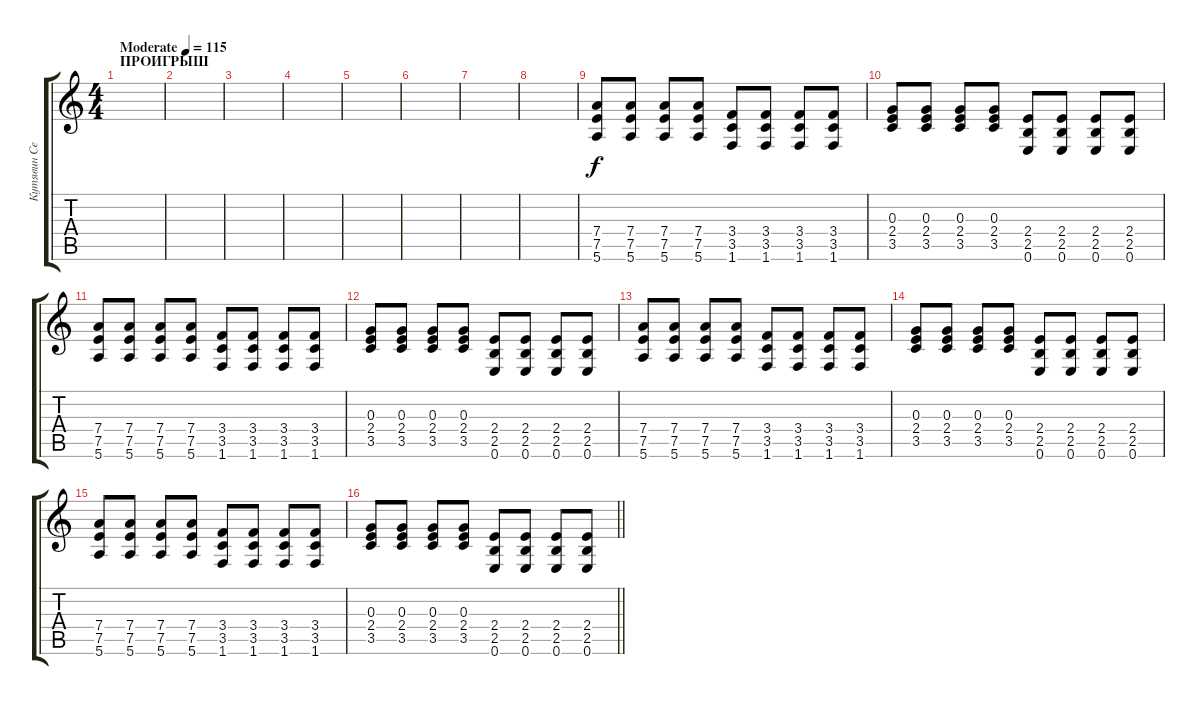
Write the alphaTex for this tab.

\track ("Кутявин Сергей" "Кутявин Се") {instrument distortionguitar}
\staff {score tabs}
\tuning (E4 B3 G3 D3 A2 E2) {hide}
\ts (4 4)
\section ("" "ПРОИГРЫШ")
\tempo (115 "Moderate")
\clef g2
\ks c
|
|
|
|
|
|
|
|
(7.4 7.5 5.6).8 (7.4 7.5 5.6).8 (7.4 7.5 5.6).8 (7.4 7.5 5.6).8 (3.4 3.5 1.6).8 (3.4 3.5 1.6).8 (3.4 3.5 1.6).8 (3.4 3.5 1.6).8 |
(0.3 2.4 3.5).8 (0.3 2.4 3.5).8 (0.3 2.4 3.5).8 (0.3 2.4 3.5).8 (2.4 2.5 0.6).8 (2.4 2.5 0.6).8 (2.4 2.5 0.6).8 (2.4 2.5 0.6).8 |
(7.4 7.5 5.6).8 (7.4 7.5 5.6).8 (7.4 7.5 5.6).8 (7.4 7.5 5.6).8 (3.4 3.5 1.6).8 (3.4 3.5 1.6).8 (3.4 3.5 1.6).8 (3.4 3.5 1.6).8 |
(0.3 2.4 3.5).8 (0.3 2.4 3.5).8 (0.3 2.4 3.5).8 (0.3 2.4 3.5).8 (2.4 2.5 0.6).8 (2.4 2.5 0.6).8 (2.4 2.5 0.6).8 (2.4 2.5 0.6).8 |
(7.4 7.5 5.6).8 (7.4 7.5 5.6).8 (7.4 7.5 5.6).8 (7.4 7.5 5.6).8 (3.4 3.5 1.6).8 (3.4 3.5 1.6).8 (3.4 3.5 1.6).8 (3.4 3.5 1.6).8 |
(0.3 2.4 3.5).8 (0.3 2.4 3.5).8 (0.3 2.4 3.5).8 (0.3 2.4 3.5).8 (2.4 2.5 0.6).8 (2.4 2.5 0.6).8 (2.4 2.5 0.6).8 (2.4 2.5 0.6).8 |
(7.4 7.5 5.6).8 (7.4 7.5 5.6).8 (7.4 7.5 5.6).8 (7.4 7.5 5.6).8 (3.4 3.5 1.6).8 (3.4 3.5 1.6).8 (3.4 3.5 1.6).8 (3.4 3.5 1.6).8 |
\barLineRight lightlight
(0.3 2.4 3.5).8 (0.3 2.4 3.5).8 (0.3 2.4 3.5).8 (0.3 2.4 3.5).8 (2.4 2.5 0.6).8 (2.4 2.5 0.6).8 (2.4 2.5 0.6).8 (2.4 2.5 0.6).8
